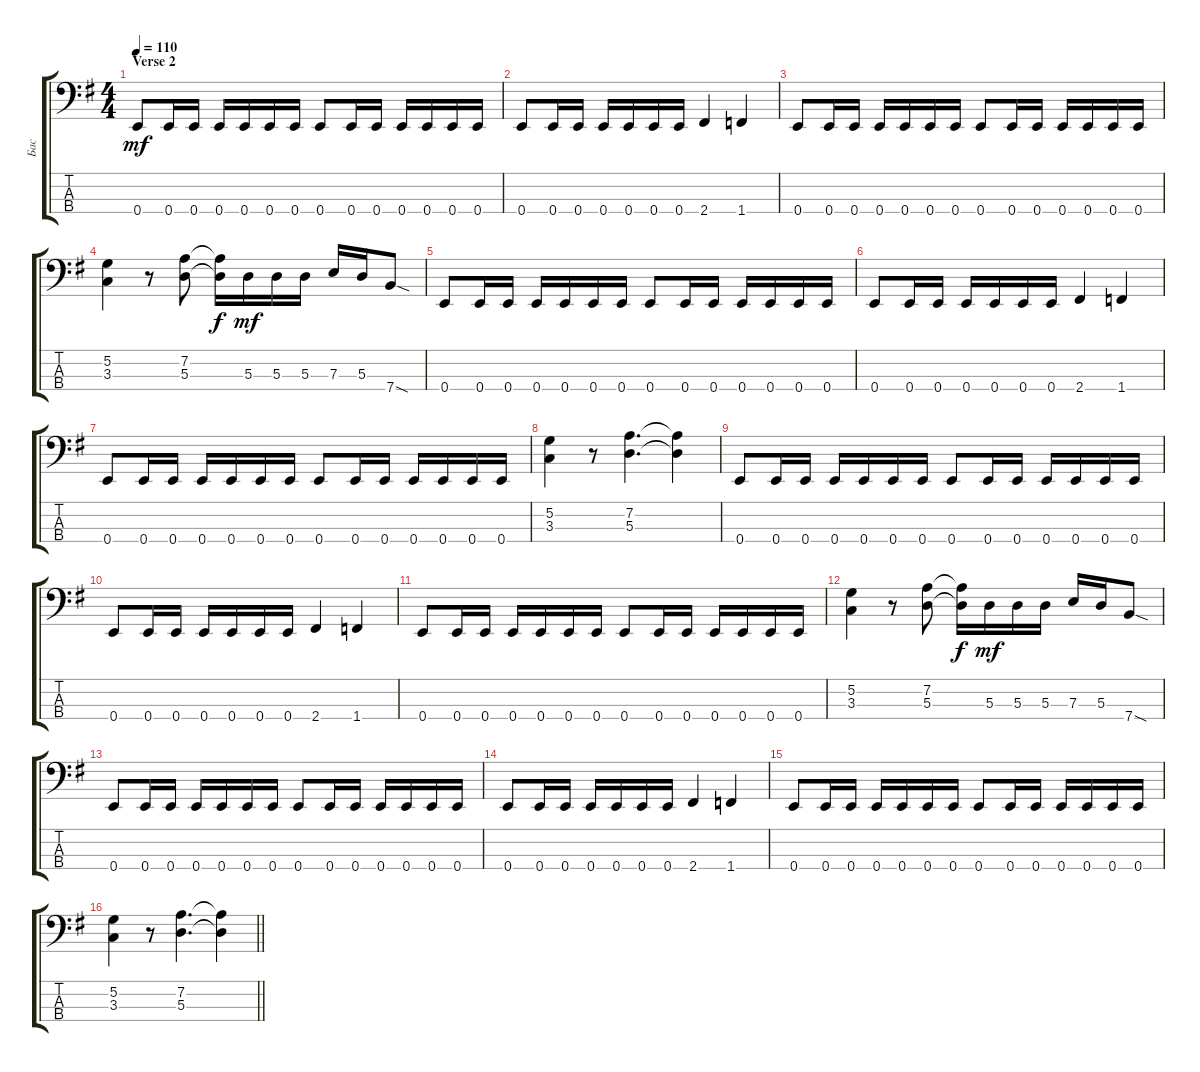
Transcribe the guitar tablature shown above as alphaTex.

\track ("Бас" "Бас") {instrument electricbassfinger}
\staff {score tabs}
\tuning (G2 D2 A1 E1) {hide}
\ts (4 4)
\section ("" "Verse 2")
\tempo 110
\clef f4
\ks eminor
0.4.8{dy mf} 0.4.16 0.4.16 0.4.16 0.4.16 0.4.16 0.4.16 0.4.8 0.4.16 0.4.16 0.4.16 0.4.16 0.4.16 0.4.16 |
0.4.8 0.4.16 0.4.16 0.4.16 0.4.16 0.4.16 0.4.16 2.4.4 1.4.4 |
0.4.8 0.4.16 0.4.16 0.4.16 0.4.16 0.4.16 0.4.16 0.4.8 0.4.16 0.4.16 0.4.16 0.4.16 0.4.16 0.4.16 |
(5.2 3.3).4 r.8 (7.2 5.3).8 (7.2{t} 5.3{t}).16{dy f} 5.3.16{dy mf} 5.3.16 5.3.16 7.3.16 5.3.16 7.4{sod}.8 |
0.4.8 0.4.16 0.4.16 0.4.16 0.4.16 0.4.16 0.4.16 0.4.8 0.4.16 0.4.16 0.4.16 0.4.16 0.4.16 0.4.16 |
0.4.8 0.4.16 0.4.16 0.4.16 0.4.16 0.4.16 0.4.16 2.4.4 1.4.4 |
0.4.8 0.4.16 0.4.16 0.4.16 0.4.16 0.4.16 0.4.16 0.4.8 0.4.16 0.4.16 0.4.16 0.4.16 0.4.16 0.4.16 |
(5.2 3.3).4 r.8 (7.2 5.3).4{d} (7.2{t} 5.3{t}).4 |
0.4.8 0.4.16 0.4.16 0.4.16 0.4.16 0.4.16 0.4.16 0.4.8 0.4.16 0.4.16 0.4.16 0.4.16 0.4.16 0.4.16 |
0.4.8 0.4.16 0.4.16 0.4.16 0.4.16 0.4.16 0.4.16 2.4.4 1.4.4 |
0.4.8 0.4.16 0.4.16 0.4.16 0.4.16 0.4.16 0.4.16 0.4.8 0.4.16 0.4.16 0.4.16 0.4.16 0.4.16 0.4.16 |
(5.2 3.3).4 r.8 (7.2 5.3).8 (7.2{t} 5.3{t}).16{dy f} 5.3.16{dy mf} 5.3.16 5.3.16 7.3.16 5.3.16 7.4{sod}.8 |
0.4.8 0.4.16 0.4.16 0.4.16 0.4.16 0.4.16 0.4.16 0.4.8 0.4.16 0.4.16 0.4.16 0.4.16 0.4.16 0.4.16 |
0.4.8 0.4.16 0.4.16 0.4.16 0.4.16 0.4.16 0.4.16 2.4.4 1.4.4 |
0.4.8 0.4.16 0.4.16 0.4.16 0.4.16 0.4.16 0.4.16 0.4.8 0.4.16 0.4.16 0.4.16 0.4.16 0.4.16 0.4.16 |
\barLineRight lightlight
(5.2 3.3).4 r.8 (7.2 5.3).4{d} (7.2{t} 5.3{t}).4
